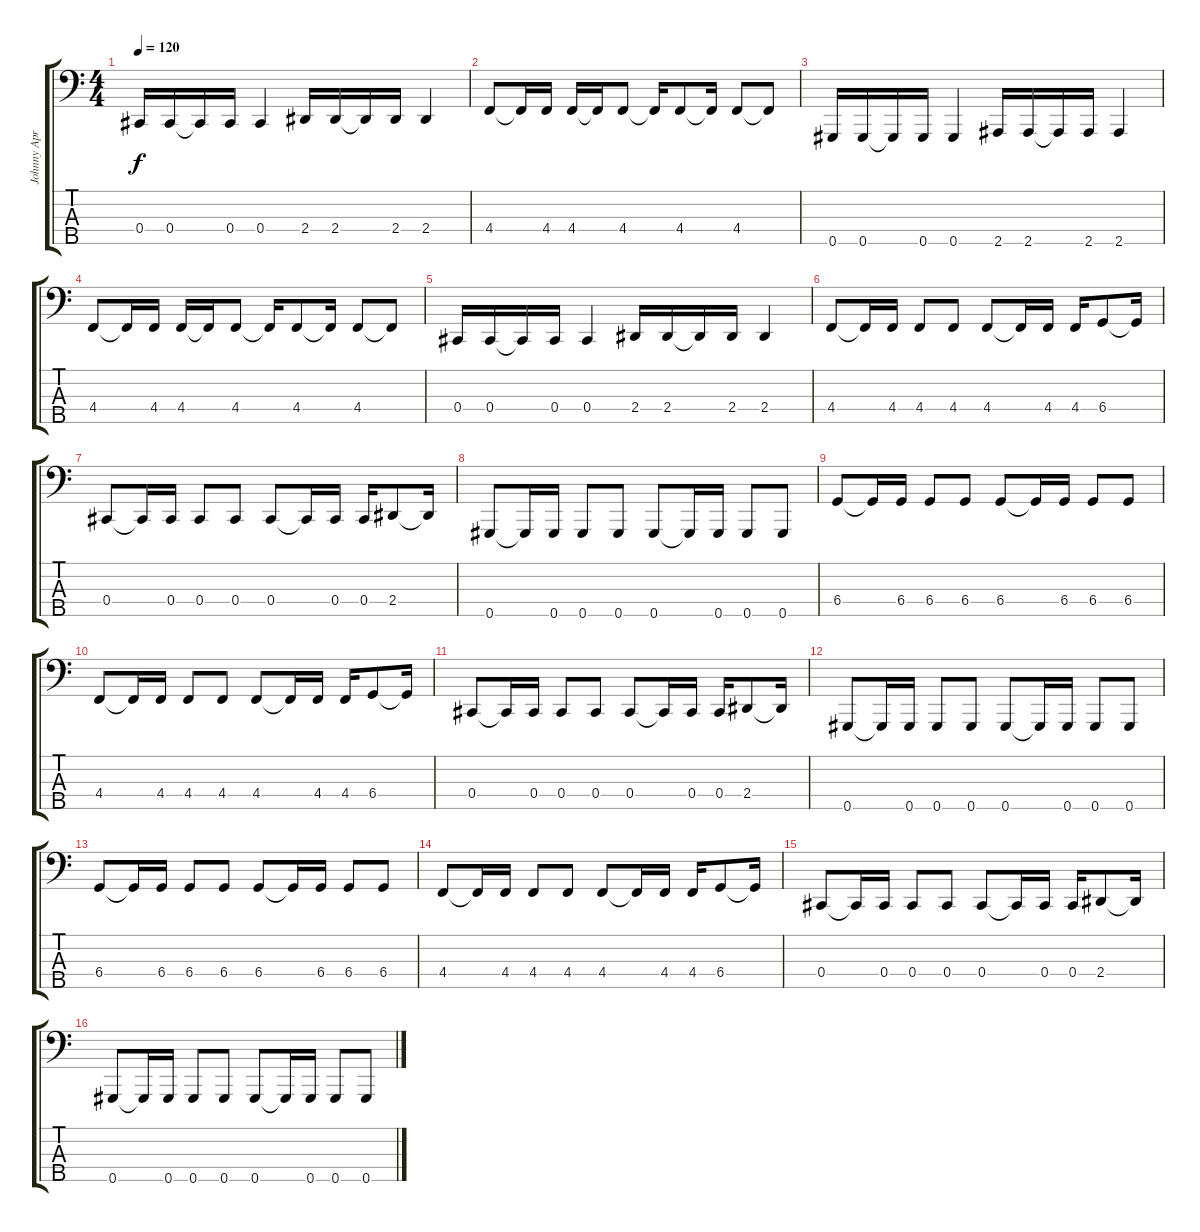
\track ("Johnny April" "Johnny Apr") {instrument electricbassfinger}
\staff {score tabs}
\tuning (E2 B1 Gb1 Db1 Ab0) {hide}
\ts (4 4)
\tempo 120
\clef f4
\ks c
0.4.16{dy f} 0.4.16 0.4{t}.16 0.4.16 0.4.4 2.4.16 2.4.16 2.4{t}.16 2.4.16 2.4.4 |
4.4.8 4.4{t}.16 4.4.16 4.4.16 4.4{t}.16 4.4.8 4.4{t}.16 4.4.8 4.4{t}.16 4.4.8 4.4{t}.8 |
0.5.16 0.5.16 0.5{t}.16 0.5.16 0.5.4 2.5.16 2.5.16 2.5{t}.16 2.5.16 2.5.4 |
4.4.8 4.4{t}.16 4.4.16 4.4.16 4.4{t}.16 4.4.8 4.4{t}.16 4.4.8 4.4{t}.16 4.4.8 4.4{t}.8 |
0.4.16 0.4.16 0.4{t}.16 0.4.16 0.4.4 2.4.16 2.4.16 2.4{t}.16 2.4.16 2.4.4 |
4.4.8 4.4{t}.16 4.4.16 4.4.8 4.4.8 4.4.8 4.4{t}.16 4.4.16 4.4.16 6.4.8 6.4{t}.16 |
0.4.8 0.4{t}.16 0.4.16 0.4.8 0.4.8 0.4.8 0.4{t}.16 0.4.16 0.4.16 2.4.8 2.4{t}.16 |
0.5.8 0.5{t}.16 0.5.16 0.5.8 0.5.8 0.5.8 0.5{t}.16 0.5.16 0.5.8 0.5.8 |
6.4.8 6.4{t}.16 6.4.16 6.4.8 6.4.8 6.4.8 6.4{t}.16 6.4.16 6.4.8 6.4.8 |
4.4.8 4.4{t}.16 4.4.16 4.4.8 4.4.8 4.4.8 4.4{t}.16 4.4.16 4.4.16 6.4.8 6.4{t}.16 |
0.4.8 0.4{t}.16 0.4.16 0.4.8 0.4.8 0.4.8 0.4{t}.16 0.4.16 0.4.16 2.4.8 2.4{t}.16 |
0.5.8 0.5{t}.16 0.5.16 0.5.8 0.5.8 0.5.8 0.5{t}.16 0.5.16 0.5.8 0.5.8 |
6.4.8 6.4{t}.16 6.4.16 6.4.8 6.4.8 6.4.8 6.4{t}.16 6.4.16 6.4.8 6.4.8 |
4.4.8 4.4{t}.16 4.4.16 4.4.8 4.4.8 4.4.8 4.4{t}.16 4.4.16 4.4.16 6.4.8 6.4{t}.16 |
0.4.8 0.4{t}.16 0.4.16 0.4.8 0.4.8 0.4.8 0.4{t}.16 0.4.16 0.4.16 2.4.8 2.4{t}.16 |
0.5.8 0.5{t}.16 0.5.16 0.5.8 0.5.8 0.5.8 0.5{t}.16 0.5.16 0.5.8 0.5.8
